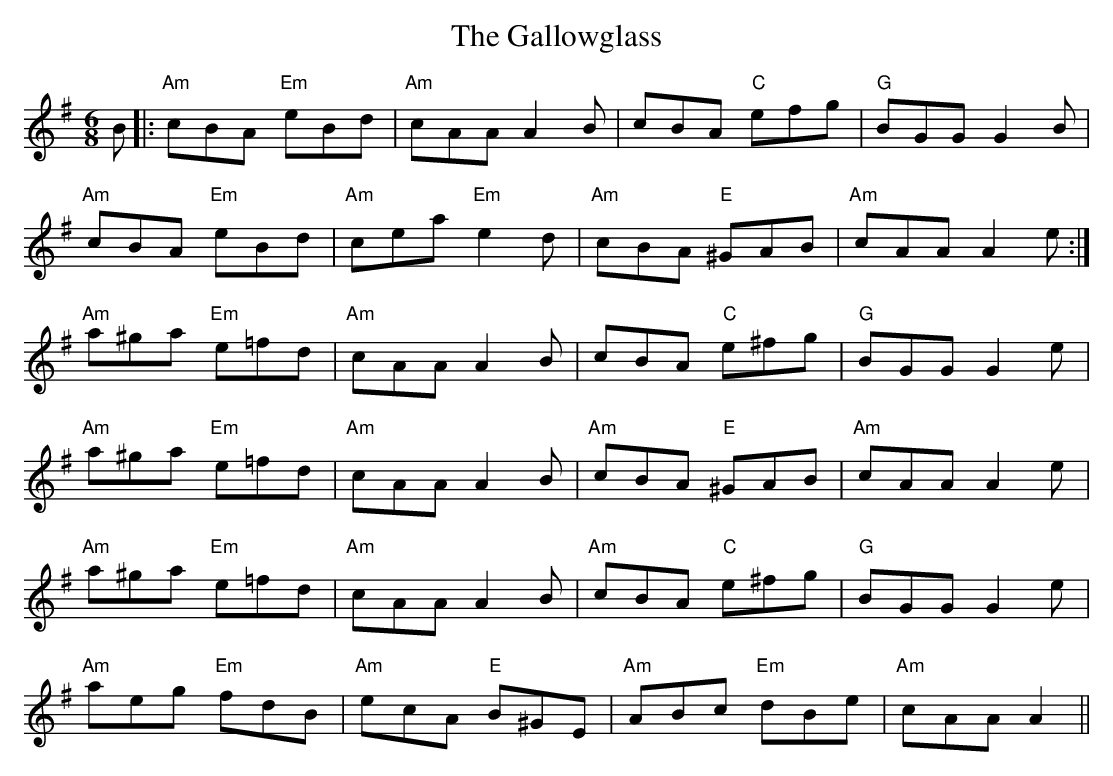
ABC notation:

X:1
T:The Gallowglass
M:6/8
L:1/8
K:G
B||:"Am"cBA "Em"eBd|"Am"cAA A2 B|cBA "C"efg|"G"BGG G2 B|
"Am"cBA "Em"eBd|"Am"cea "Em"e2d|"Am"cBA "E"^GAB|"Am"cAA A2 e:|
"Am"a^ga "Em"e=fd|"Am"cAA A2B|cBA "C"e^fg|"G"BGG G2e|
"Am"a^ga "Em"e=fd|"Am"cAA A2B|"Am"cBA "E"^GAB|"Am"cAA A2e|
"Am"a^ga "Em"e=fd|"Am"cAA A2B|"Am"cBA "C"e^fg|"G"BGG G2e|
"Am"aeg "Em"fdB|"Am"ecA "E"B^GE|"Am"ABc "Em"dBe|"Am"cAA A2||
